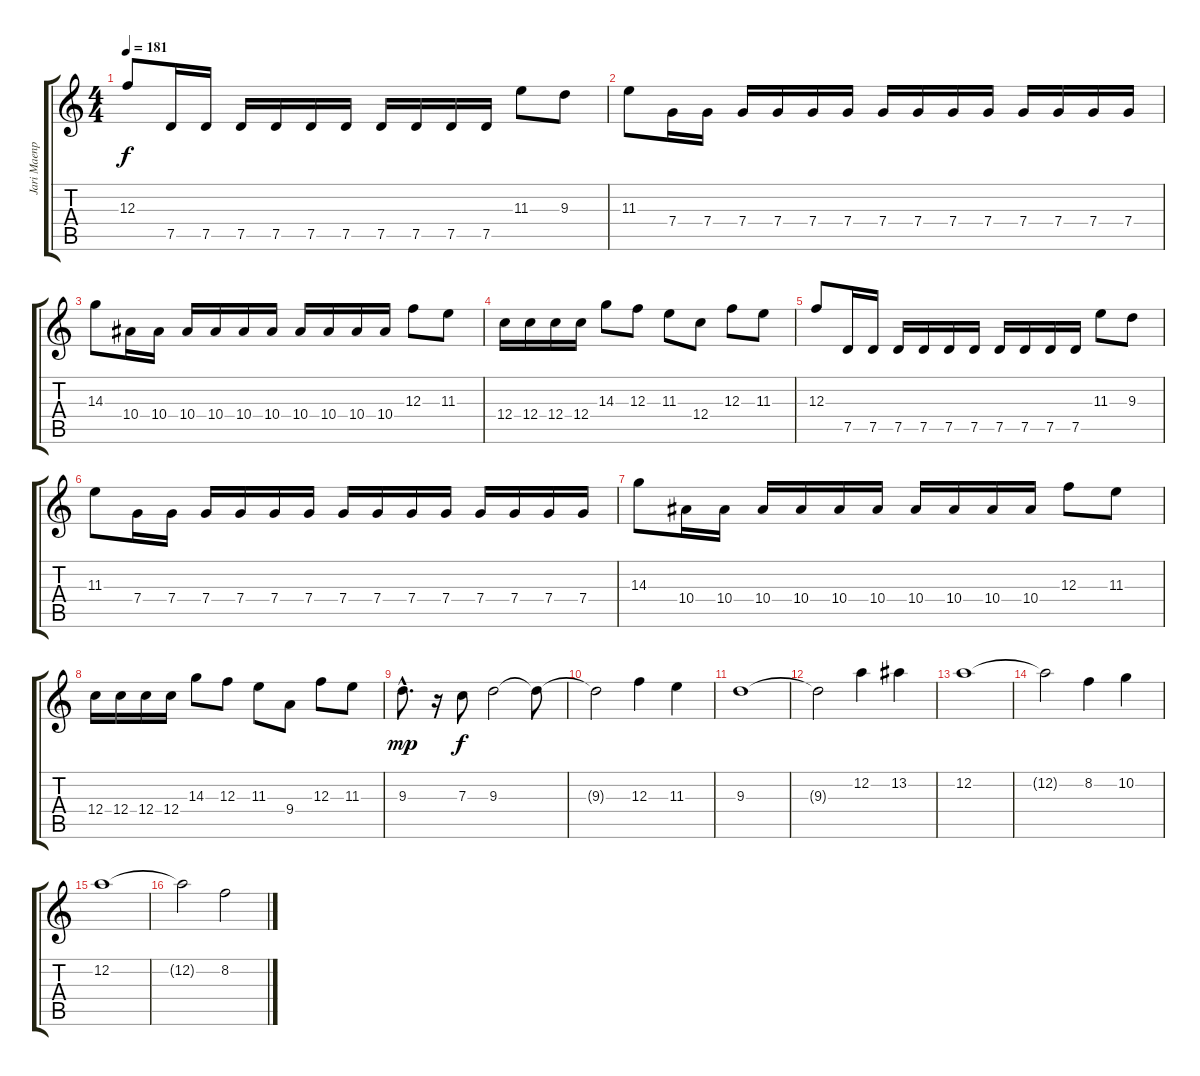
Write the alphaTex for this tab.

\track ("Jari Maenpäa" "Jari Maenp") {instrument distortionguitar}
\staff {score tabs}
\tuning (D4 A3 F3 C3 G2 D2) {hide}
\ts (4 4)
\tempo 181
\clef g2
\ks c
12.3.8{dy f} 7.5.16 7.5.16 7.5.16 7.5.16 7.5.16 7.5.16 7.5.16 7.5.16 7.5.16 7.5.16 11.3.8 9.3.8 |
11.3.8 7.4.16 7.4.16 7.4.16 7.4.16 7.4.16 7.4.16 7.4.16 7.4.16 7.4.16 7.4.16 7.4.16 7.4.16 7.4.16 7.4.16 |
14.3.8 10.4.16 10.4.16 10.4.16 10.4.16 10.4.16 10.4.16 10.4.16 10.4.16 10.4.16 10.4.16 12.3.8 11.3.8 |
12.4.16 12.4.16 12.4.16 12.4.16 14.3.8 12.3.8 11.3.8 12.4.8 12.3.8 11.3.8 |
12.3.8 7.5.16 7.5.16 7.5.16 7.5.16 7.5.16 7.5.16 7.5.16 7.5.16 7.5.16 7.5.16 11.3.8 9.3.8 |
11.3.8 7.4.16 7.4.16 7.4.16 7.4.16 7.4.16 7.4.16 7.4.16 7.4.16 7.4.16 7.4.16 7.4.16 7.4.16 7.4.16 7.4.16 |
14.3.8 10.4.16 10.4.16 10.4.16 10.4.16 10.4.16 10.4.16 10.4.16 10.4.16 10.4.16 10.4.16 12.3.8 11.3.8 |
12.4.16 12.4.16 12.4.16 12.4.16 14.3.8 12.3.8 11.3.8 9.4.8 12.3.8 11.3.8 |
9.3{hac}.8{d dy mp} r.16 7.3.8{dy f} 9.3.2 9.3{t}.8 |
9.3{t}.2 12.3.4 11.3.4 |
9.3.1 |
9.3{t}.2 12.2.4 13.2.4 |
12.2.1 |
12.2{t}.2 8.2.4 10.2.4 |
12.2.1 |
12.2{t}.2 8.2.2
